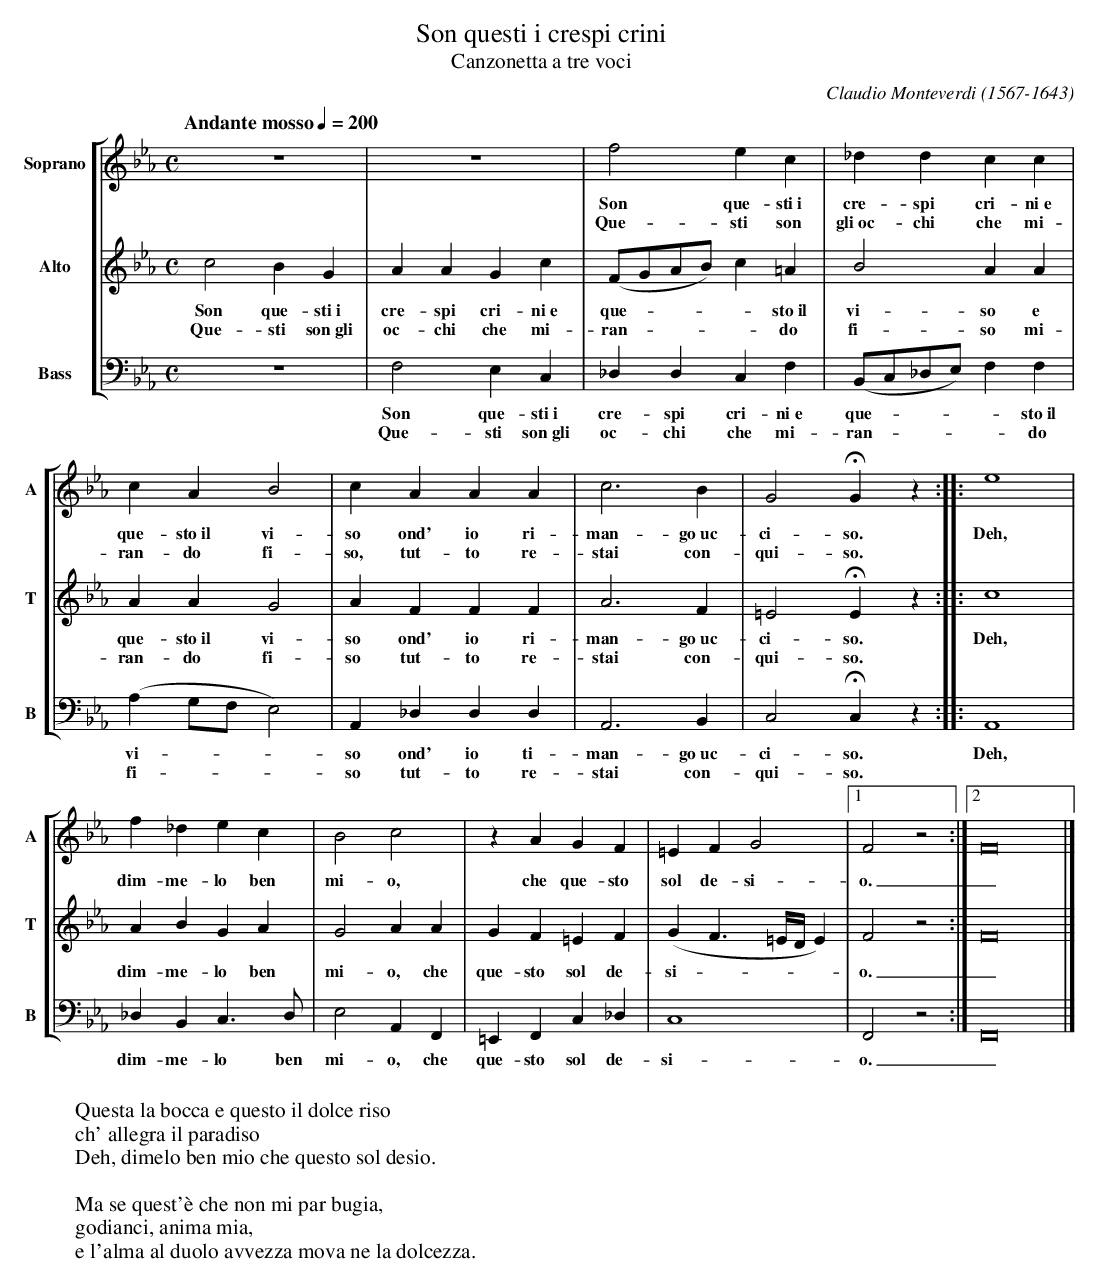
X:1
T: Son questi i crespi crini
T: Canzonetta a tre voci
C: Claudio Monteverdi (1567-1643)
M: C
L: 1/4
Q: "Andante mosso" 1/4 = 200
%%score [1|2|3]
V: 1 clef=treble name="Soprano"sname="A"
V: 2 clef=treble name="Alto"   sname="T"
V: 3 clef=bass   name="Bass"   sname="B"
K: Eb
[V: 1] !invisible!|:z4  |z4     |f2ec         |_ddcc               |
w: Son que-sti~i cre-spi cri-ni~e
w: Que-sti son gli~oc-chi che mi-
[V: 2] !invisible!|:c2BG|AAGc   |(F/G/A/B/)c=A|B2AA                |
w: Son que-sti~i cre-spi cri-ni~e que - - - - sto~il vi-so e
w: Que-sti son~gli oc-chi che mi-ran - - - - do fi-so mi-
[V: 3] !invisible!|:z4  |F,2E,C,|_D,D,C,F,    |(B,,/C,/_D,/E,/)F,F,|
w: Son que-sti~i cre-spi cri-ni~e que - - - - sto~il
w: Que-sti son~gli oc-chi che mi-ran - - - - do
[V: 1] cAB2     |cAAA |c3B|G2!fermata!Gz ::e4|
w: que-sto~il vi-so ond' io ri-man-go~uc-ci-so. Deh,
w: ran-do fi-so, tut-to re-stai con-qui-so. *
[V: 2] AAG2     |AFFF |A3F|=E2!fermata!Ez::c4|
w: que-sto~il vi-so ond' io ri-man-go~uc-ci-so. Deh,
w: ran-do fi-so tut-to re-stai con-qui-so. *
[V: 3] (A,G,/F,/E,2)|A,,_D,D,D,|A,,3B,,|C,2!fermata!C,z ::A,,4|
w: vi - - - so ond' io ti-man-go~uc-ci-so. Deh,
w: fi - - - so tut-to re-stai con-qui-so. *
[V: 1] f_dec      |B2c2     |zAGF        |=EFG2          |1 F2z2   :|2 F8  |]
w: dim-me-lo ben mi-o, che que-sto sol de-si-o. _
[V: 2] ABGA       |G2AA     |GF=EF       |(GF3/2=E//D//E)|1 F2z2   :|2 F8  |]
w: dim-me-lo ben mi-o, che que-sto sol de-si - - - - o. _
[V: 3] _D,B,,C,>D,|E,2A,,F,,|=E,,F,,C,_D,|C,4            |1 F,,2z2 :|2 F,,8|]
w: dim-me-lo ben mi-o, che que-sto sol de-si-o. _
W:
W: Questa la bocca e questo il dolce riso
W: ch' allegra il paradiso
W: Deh, dimelo ben mio che questo sol desio.
W:\
W: Ma se quest'\`e che non mi par bugia,
W: godianci, anima mia,
W: e l'alma al duolo avvezza mova ne la dolcezza.
